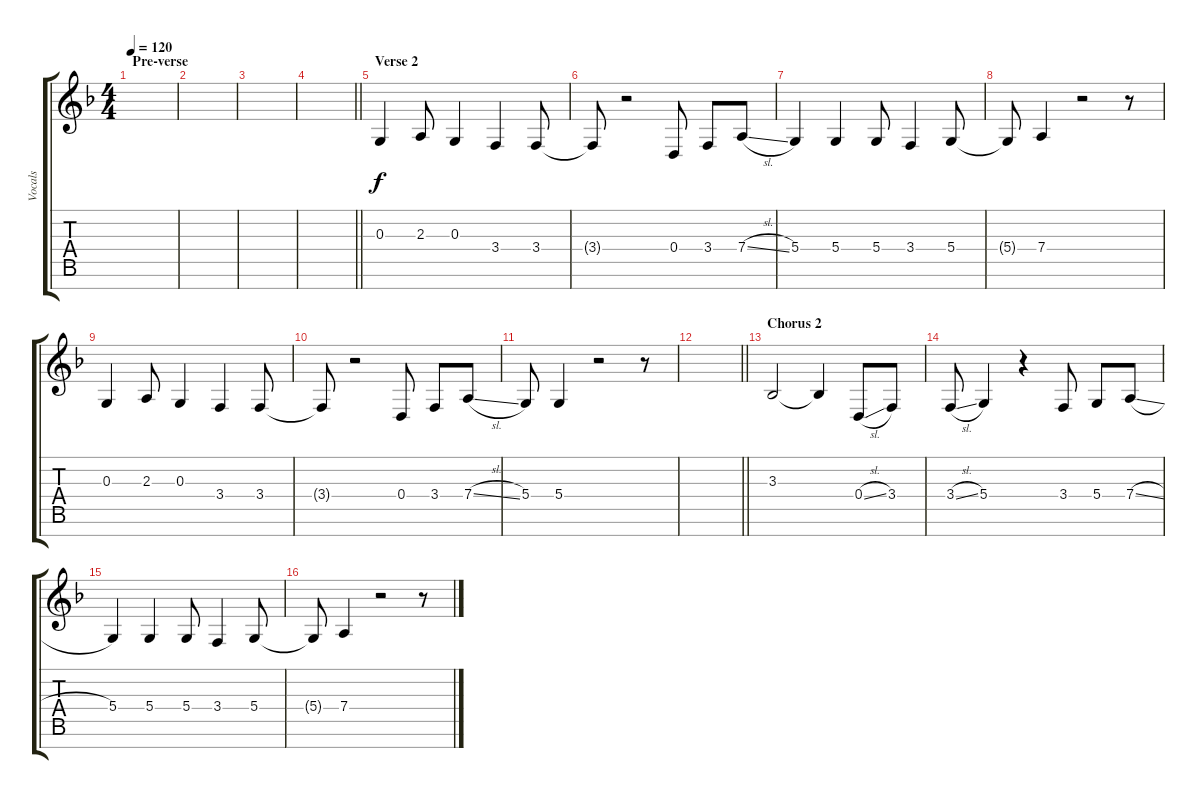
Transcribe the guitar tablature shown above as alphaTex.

\track ("Vocals" "Vocals") {instrument flute}
\staff {score tabs}
\tuning (E4 B3 G3 D3 A2 E2 B1) {hide}
\ts (4 4)
\section ("" "Pre-verse")
\tempo 120
\clef g2
\ks f
|
|
|
\barLineRight lightlight
|
\section ("" "Verse 2")
0.3.4 2.3.8 0.3.4 3.4.4 3.4.8 |
3.4{t}.8 r.2 0.4.8 3.4.8 7.4{sl}.8 |
5.4.4 5.4.4 5.4.8 3.4.4 5.4.8 |
5.4{t}.8 7.4.4 r.2 r.8 |
0.3.4 2.3.8 0.3.4 3.4.4 3.4.8 |
3.4{t}.8 r.2 0.4.8 3.4.8 7.4{sl}.8 |
5.4.8 5.4.4 r.2 r.8 |
\barLineRight lightlight
|
\section ("" "Chorus 2")
3.3.2 3.3{t}.4 0.4{sl}.8 3.4.8 |
3.4{sl}.8 5.4.4 r.4 3.4.8 5.4.8 7.4{sl}.8 |
5.4.4 5.4.4 5.4.8 3.4.4 5.4.8 |
5.4{t}.8 7.4.4 r.2 r.8
